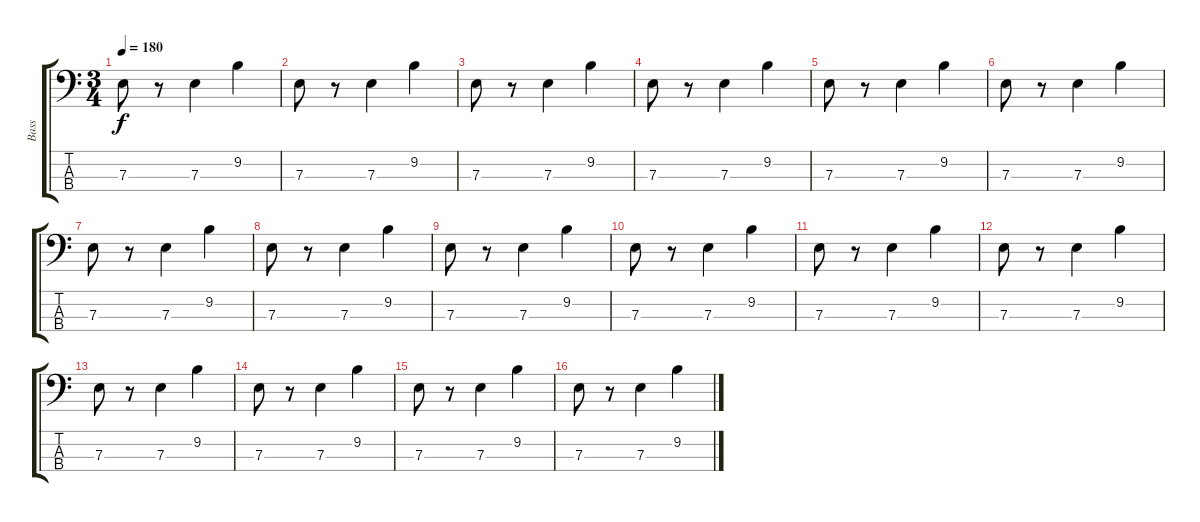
\track ("Bass" "Bass") {instrument electricbassfinger}
\staff {score tabs}
\tuning (G2 D2 A1 E1) {hide}
\ts (3 4)
\tempo 180
\clef f4
\ks c
7.3.8{dy f} r.8 7.3.4 9.2.4 |
7.3.8 r.8 7.3.4 9.2.4 |
7.3.8 r.8 7.3.4 9.2.4 |
7.3.8 r.8 7.3.4 9.2.4 |
7.3.8 r.8 7.3.4 9.2.4 |
7.3.8 r.8 7.3.4 9.2.4 |
7.3.8 r.8 7.3.4 9.2.4 |
7.3.8 r.8 7.3.4 9.2.4 |
7.3.8 r.8 7.3.4 9.2.4 |
7.3.8 r.8 7.3.4 9.2.4 |
7.3.8 r.8 7.3.4 9.2.4 |
7.3.8 r.8 7.3.4 9.2.4 |
7.3.8 r.8 7.3.4 9.2.4 |
7.3.8 r.8 7.3.4 9.2.4 |
7.3.8 r.8 7.3.4 9.2.4 |
7.3.8 r.8 7.3.4 9.2.4
